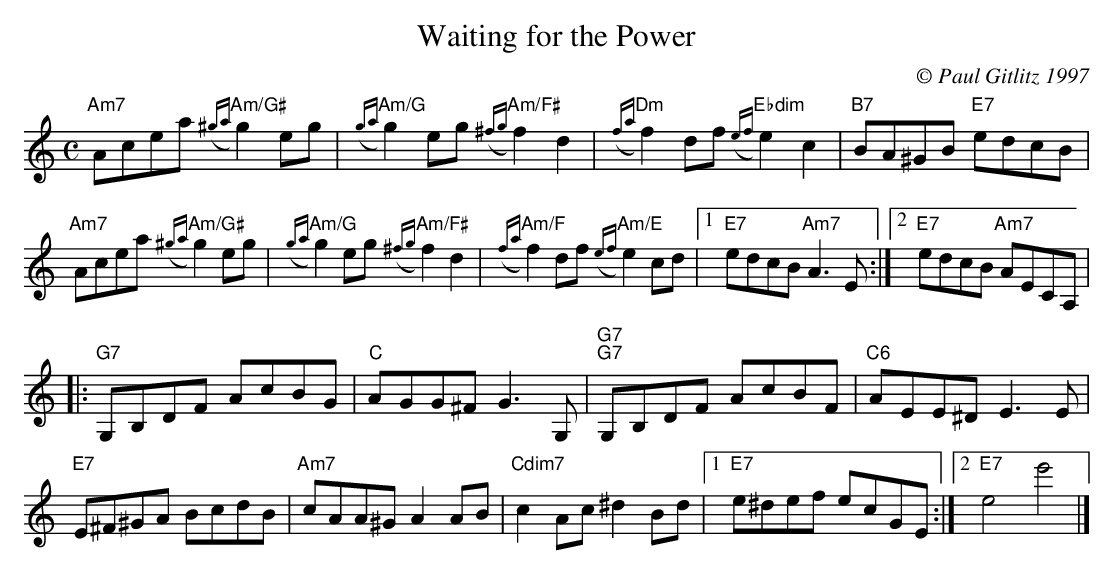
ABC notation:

X:1
T:Waiting for the Power
M:C
L:1/8
C:© Paul Gitlitz 1997
K:Am
"Am7"Acea ({^ga}"Am/G#"g2)eg| ({ga}"Am/G"g2)eg ({^fg}"Am/F#"f2)d2|({fa}"Dm"f2) df ({ef}"Ebdim"e2) c2|"B7"BA^GB "E7"edcB|!
"Am7"Acea ({^ga}"Am/G#"g2)eg|({ga} "Am/G"g2)eg ({^fg}"Am/F#"f2)d2|({fa}"Am/F"f2) df ({ef}"Am/E"e2) cd|1"E7"edcB  "Am7"A3E:|2"E7"edcB "Am7"AECA,|!
|:"G7"G,B,DF AcBG|"C"AGG^F G3G,|"G7""G7"G,B,DF AcBF|"C6"AEE^DE3E|!
"E7"E^F^GA BcdB|"Am7"cAA^GA2AB|"Cdim7"c2Ac^d2Bd|1"E7"e^def ecGE:|2"E7"e4e'4|]
